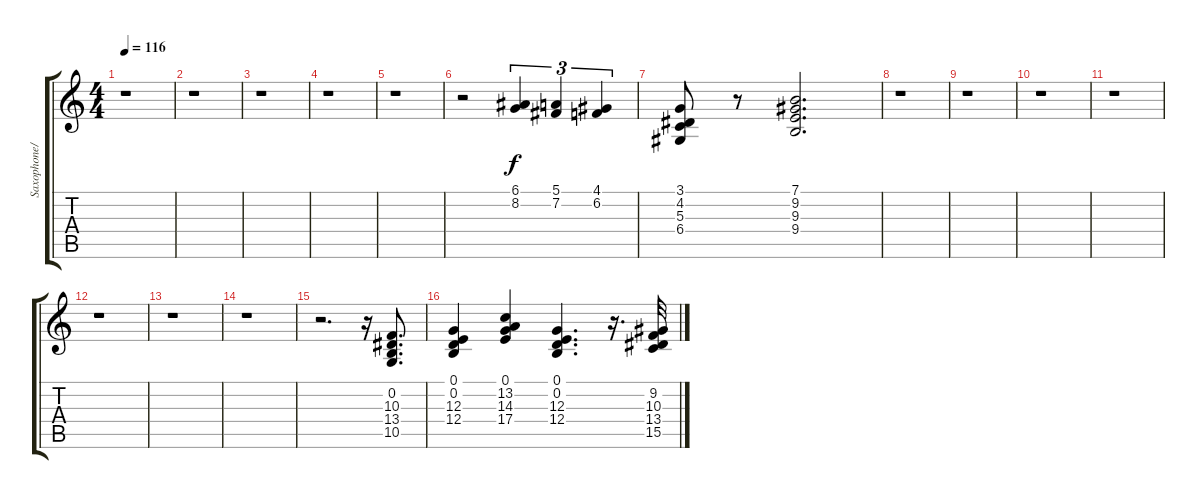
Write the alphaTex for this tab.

\track ("Saxophone/Flute" "Saxophone/") {instrument flute}
\staff {score tabs}
\tuning (E4 B3 G3 D3 A2 E2) {hide}
\ts (4 4)
\tempo 116
\clef g2
\ks c
r.1{dy f} |
r.1 |
r.1 |
r.1 |
r.1 |
r.2 (6.1 8.2).4{tu (3 2)} (5.1 7.2).4{tu (3 2)} (4.1 6.2).4{tu (3 2)} |
(3.1 4.2 5.3 6.4).8 r.8 (7.1 9.2 9.3 9.4).2{d} |
r.1 |
r.1 |
r.1 |
r.1 |
r.1 |
r.1 |
r.1 |
r.2{d} r.16 (0.2 10.3 13.4 10.5).8{d} |
(0.1 0.2 12.3 12.4).4 (0.1 13.2 14.3 17.4).4 (0.1 0.2 12.3 12.4).4{d} r.16{d} (9.2 10.3 13.4 15.5).32
